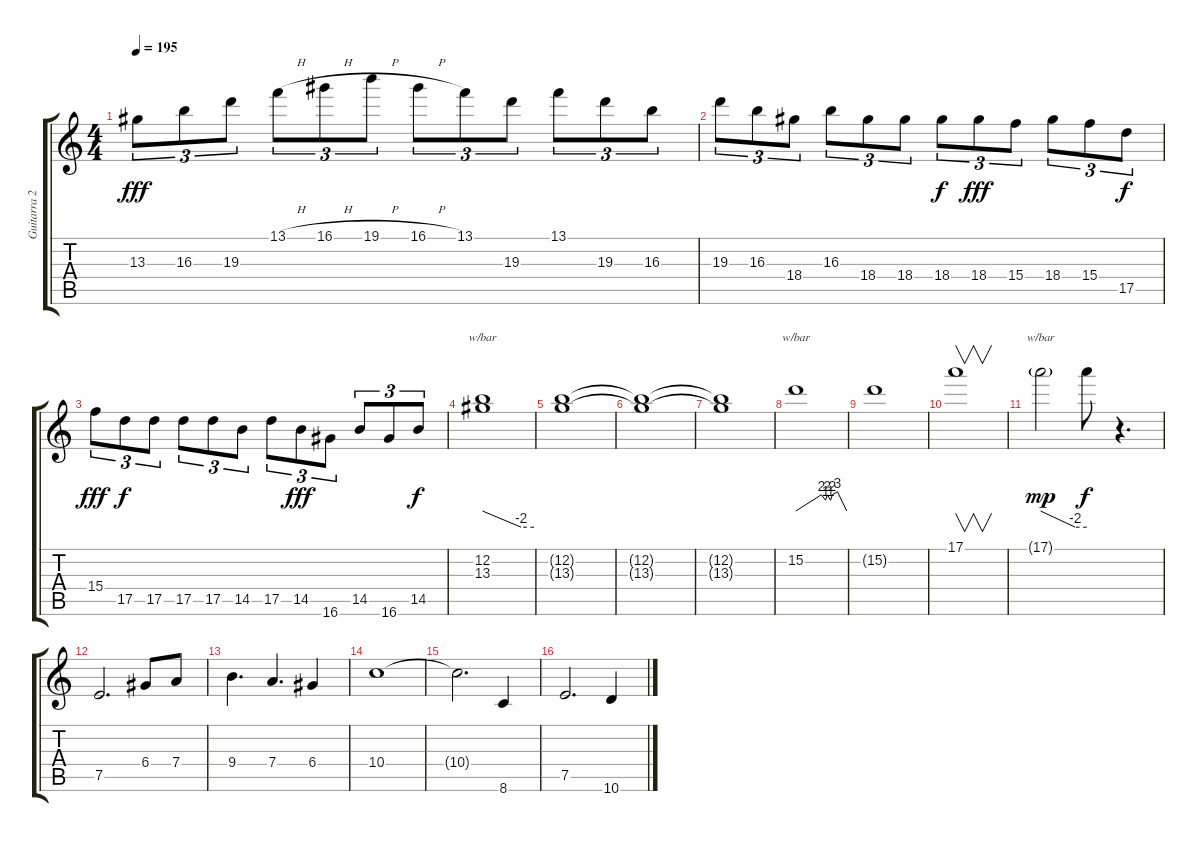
\track ("Guitarra 2" "Guitarra 2") {instrument distortionguitar}
\staff {score tabs}
\tuning (E4 B3 G3 D3 A2 E2) {hide}
\ts (4 4)
\tempo 195
\clef g2
\ks c
13.3.8{tu (3 2) dy fff} 16.3.8{tu (3 2)} 19.3.8{tu (3 2)} 13.1{h}.8{tu (3 2)} 16.1{h}.8{tu (3 2)} 19.1{h}.8{tu (3 2)} 16.1{h}.8{tu (3 2)} 13.1.8{tu (3 2)} 19.3.8{tu (3 2)} 13.1.8{tu (3 2)} 19.3.8{tu (3 2)} 16.3.8{tu (3 2)} |
19.3.8{tu (3 2)} 16.3.8{tu (3 2)} 18.4.8{tu (3 2)} 16.3.8{tu (3 2)} 18.4.8{tu (3 2)} 18.4.8{tu (3 2)} 18.4.8{tu (3 2) dy f} 18.4.8{tu (3 2) dy fff} 15.4.8{tu (3 2)} 18.4.8{tu (3 2)} 15.4.8{tu (3 2)} 17.5.8{tu (3 2) dy f} |
15.4.8{tu (3 2) dy fff} 17.5.8{tu (3 2) dy f} 17.5.8{tu (3 2)} 17.5.8{tu (3 2)} 17.5.8{tu (3 2)} 14.5.8{tu (3 2)} 17.5.8{tu (3 2)} 14.5.8{tu (3 2) dy fff} 16.6.8{tu (3 2)} 14.5.8{tu (3 2)} 16.6.8{tu (3 2)} 14.5.8{tu (3 2) dy f} |
(12.2 13.3).1{tbe (custom default 0 0 45 -8 60 -8)} |
(12.2{t} 13.3{t}).1 |
(12.2{t} 13.3{t}).1 |
(12.2{t} 13.3{t}).1 |
15.2.1{tbe (custom default 0 0 30 8 35 4 37 8 41 4 43 8 49 12 60 0)} |
15.2{t}.1 |
17.1.1{v} |
17.1{g}.2{tbe (custom default 0 0 45 -8 60 -8) dy mp} 17.1{t}.8{dy f} r.4{d} |
7.5.2{d volume 16} 6.4.8 7.4.8 |
9.4.4{d} 7.4.4{d} 6.4.4 |
10.4.1 |
10.4{t}.2{d} 8.6.4 |
7.5.2{d} 10.6.4
